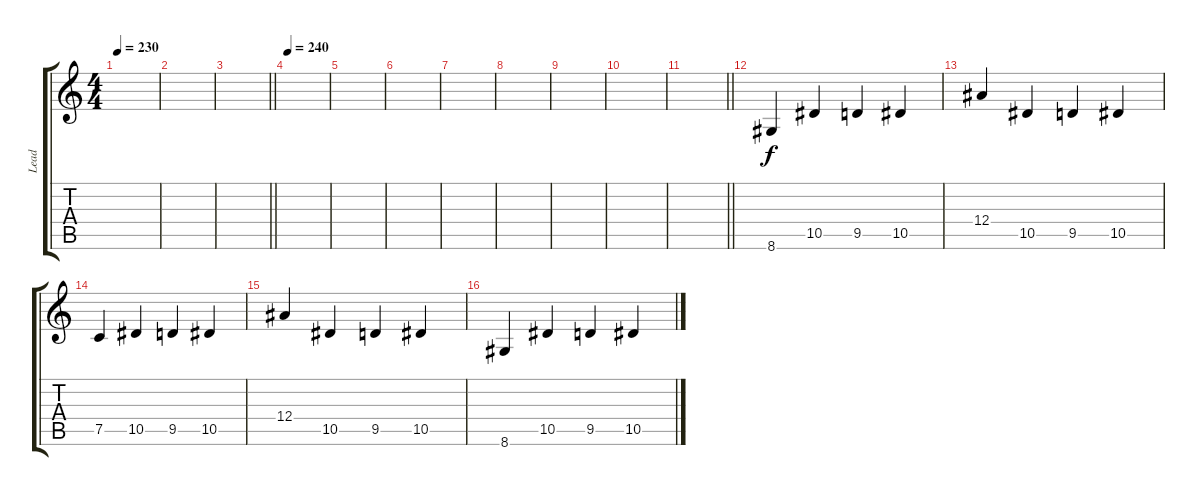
\track ("Lead" "Lead") {instrument distortionguitar}
\staff {score tabs}
\tuning (C4 G3 Eb3 Bb2 F2 C2) {hide}
\ts (4 4)
\tempo 230
\clef g2
\ks c
|
|
\barLineRight lightlight
|
\section ("" "")
\tempo 240
|
|
|
|
|
|
|
\barLineRight lightlight
|
\section ("" "")
8.6.4 10.5.4 9.5.4 10.5.4 |
12.4.4 10.5.4 9.5.4 10.5.4 |
7.5.4 10.5.4 9.5.4 10.5.4 |
12.4.4 10.5.4 9.5.4 10.5.4 |
8.6.4 10.5.4 9.5.4 10.5.4
